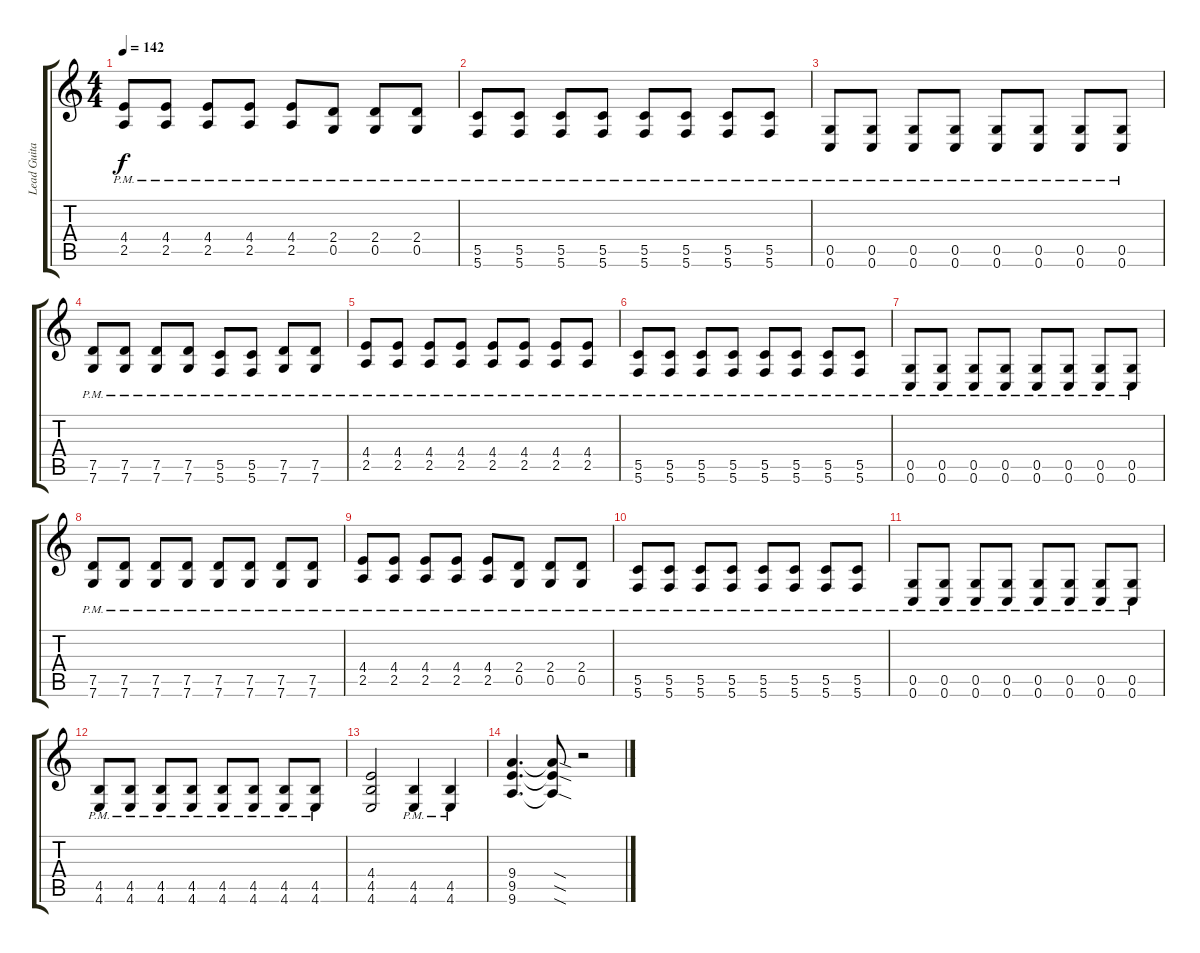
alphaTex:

\track ("Lead Guitar" "Lead Guita") {instrument distortionguitar}
\staff {score tabs}
\tuning (D4 A3 F3 C3 G2 C2) {hide}
\ts (4 4)
\tempo 142
\clef g2
\ks c
(4.4{pm} 2.5{pm}).8{dy f} (4.4{pm} 2.5{pm}).8 (4.4{pm} 2.5{pm}).8 (4.4{pm} 2.5{pm}).8 (4.4{pm} 2.5{pm}).8 (2.4{pm} 0.5{pm}).8 (2.4{pm} 0.5{pm}).8 (2.4{pm} 0.5{pm}).8 |
(5.5{pm} 5.6{pm}).8 (5.5{pm} 5.6{pm}).8 (5.5{pm} 5.6{pm}).8 (5.5{pm} 5.6{pm}).8 (5.5{pm} 5.6{pm}).8 (5.5{pm} 5.6{pm}).8 (5.5{pm} 5.6{pm}).8 (5.5{pm} 5.6{pm}).8 |
(0.5{pm} 0.6{pm}).8 (0.5{pm} 0.6{pm}).8 (0.5{pm} 0.6{pm}).8 (0.5{pm} 0.6{pm}).8 (0.5{pm} 0.6{pm}).8 (0.5{pm} 0.6{pm}).8 (0.5{pm} 0.6{pm}).8 (0.5{pm} 0.6{pm}).8 |
(7.5{pm} 7.6{pm}).8 (7.5{pm} 7.6{pm}).8 (7.5{pm} 7.6{pm}).8 (7.5{pm} 7.6{pm}).8 (5.5{pm} 5.6{pm}).8 (5.5{pm} 5.6{pm}).8 (7.5{pm} 7.6{pm}).8 (7.5{pm} 7.6{pm}).8 |
(4.4{pm} 2.5{pm}).8 (4.4{pm} 2.5{pm}).8 (4.4{pm} 2.5{pm}).8 (4.4{pm} 2.5{pm}).8 (4.4{pm} 2.5{pm}).8 (4.4{pm} 2.5{pm}).8 (4.4{pm} 2.5{pm}).8 (4.4{pm} 2.5{pm}).8 |
(5.5{pm} 5.6{pm}).8 (5.5{pm} 5.6{pm}).8 (5.5{pm} 5.6{pm}).8 (5.5{pm} 5.6{pm}).8 (5.5{pm} 5.6{pm}).8 (5.5{pm} 5.6{pm}).8 (5.5{pm} 5.6{pm}).8 (5.5{pm} 5.6{pm}).8 |
(0.5{pm} 0.6{pm}).8 (0.5{pm} 0.6{pm}).8 (0.5{pm} 0.6{pm}).8 (0.5{pm} 0.6{pm}).8 (0.5{pm} 0.6{pm}).8 (0.5{pm} 0.6{pm}).8 (0.5{pm} 0.6{pm}).8 (0.5{pm} 0.6{pm}).8 |
(7.5{pm} 7.6{pm}).8 (7.5{pm} 7.6{pm}).8 (7.5{pm} 7.6{pm}).8 (7.5{pm} 7.6{pm}).8 (7.5{pm} 7.6{pm}).8 (7.5{pm} 7.6{pm}).8 (7.5{pm} 7.6{pm}).8 (7.5{pm} 7.6{pm}).8 |
(4.4{pm} 2.5{pm}).8 (4.4{pm} 2.5{pm}).8 (4.4{pm} 2.5{pm}).8 (4.4{pm} 2.5{pm}).8 (4.4{pm} 2.5{pm}).8 (2.4{pm} 0.5{pm}).8 (2.4{pm} 0.5{pm}).8 (2.4{pm} 0.5{pm}).8 |
(5.5{pm} 5.6{pm}).8 (5.5{pm} 5.6{pm}).8 (5.5{pm} 5.6{pm}).8 (5.5{pm} 5.6{pm}).8 (5.5{pm} 5.6{pm}).8 (5.5{pm} 5.6{pm}).8 (5.5{pm} 5.6{pm}).8 (5.5{pm} 5.6{pm}).8 |
(0.5{pm} 0.6{pm}).8 (0.5{pm} 0.6{pm}).8 (0.5{pm} 0.6{pm}).8 (0.5{pm} 0.6{pm}).8 (0.5{pm} 0.6{pm}).8 (0.5{pm} 0.6{pm}).8 (0.5{pm} 0.6{pm}).8 (0.5{pm} 0.6{pm}).8 |
(4.5{pm} 4.6{pm}).8 (4.5{pm} 4.6{pm}).8 (4.5{pm} 4.6{pm}).8 (4.5{pm} 4.6{pm}).8 (4.5{pm} 4.6{pm}).8 (4.5{pm} 4.6{pm}).8 (4.5{pm} 4.6{pm}).8 (4.5{pm} 4.6{pm}).8 |
(4.4 4.5 4.6).2 (4.5{pm} 4.6{pm}).4 (4.5{pm} 4.6{pm}).4 |
(9.4 9.5 9.6).4{d} (9.4{sod t} 9.5{sod t} 9.6{sod t}).8 r.2
